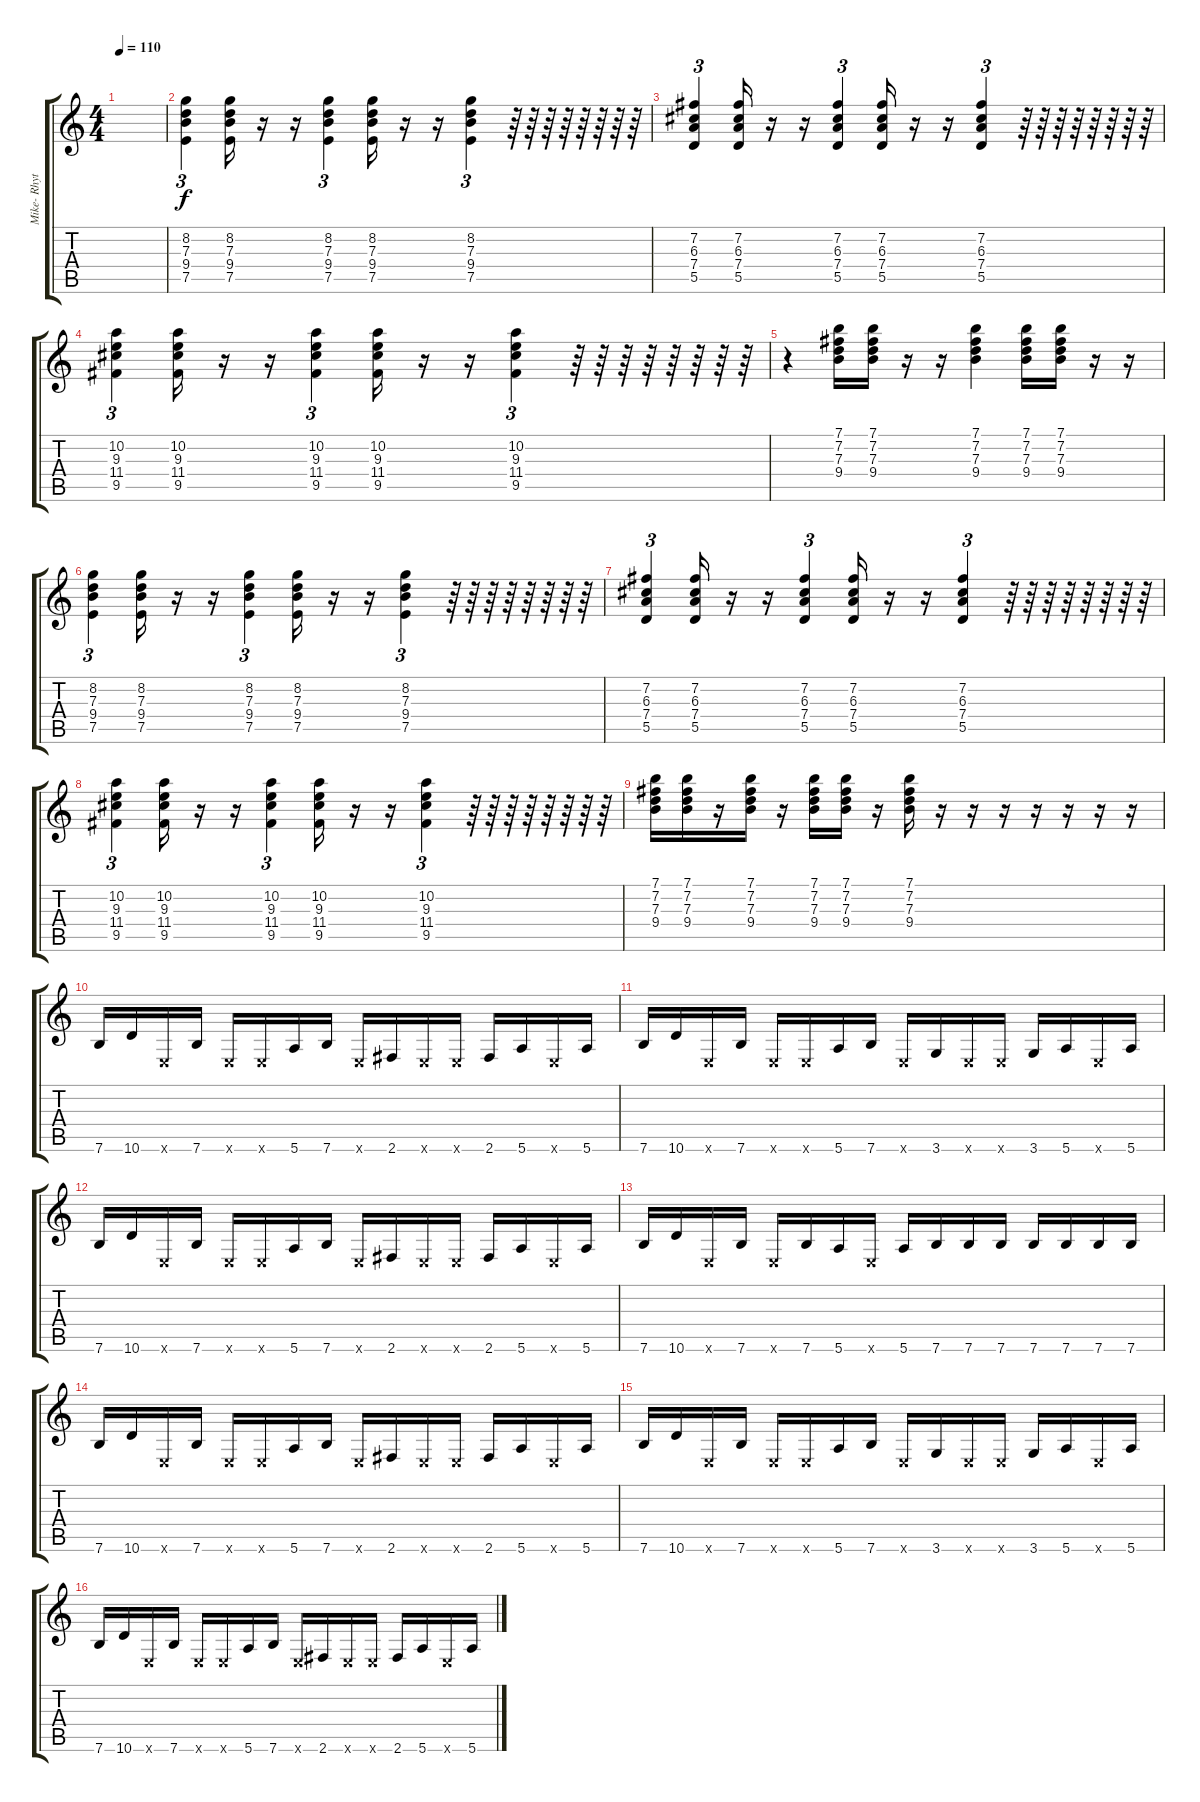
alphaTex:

\track ("Mike- Rhythm" "Mike- Rhyt") {instrument electricguitarjazz}
\staff {score tabs}
\tuning (E4 B3 G3 D3 A2 E2) {hide}
\ts (4 4)
\tempo 110
\clef g2
\ks c
|
(8.2 7.3 9.4 7.5).4{tu (3 2)} (8.2 7.3 9.4 7.5).16 r.16 r.16 (8.2 7.3 9.4 7.5).4{tu (3 2)} (8.2 7.3 9.4 7.5).16 r.16 r.16 (8.2 7.3 9.4 7.5).4{tu (3 2)} r.64 r.64 r.64 r.64 r.64 r.64 r.64 r.64 |
(7.2 6.3 7.4 5.5).4{tu (3 2)} (7.2 6.3 7.4 5.5).16 r.16 r.16 (7.2 6.3 7.4 5.5).4{tu (3 2)} (7.2 6.3 7.4 5.5).16 r.16 r.16 (7.2 6.3 7.4 5.5).4{tu (3 2)} r.64 r.64 r.64 r.64 r.64 r.64 r.64 r.64 |
(10.2 9.3 11.4 9.5).4{tu (3 2)} (10.2 9.3 11.4 9.5).16 r.16 r.16 (10.2 9.3 11.4 9.5).4{tu (3 2)} (10.2 9.3 11.4 9.5).16 r.16 r.16 (10.2 9.3 11.4 9.5).4{tu (3 2)} r.64 r.64 r.64 r.64 r.64 r.64 r.64 r.64 |
r.4 (7.1 7.2 7.3 9.4).16 (7.1 7.2 7.3 9.4).16 r.16 r.16 (7.1 7.2 7.3 9.4).4 (7.1 7.2 7.3 9.4).16 (7.1 7.2 7.3 9.4).16 r.16 r.16 |
(8.2 7.3 9.4 7.5).4{tu (3 2)} (8.2 7.3 9.4 7.5).16 r.16 r.16 (8.2 7.3 9.4 7.5).4{tu (3 2)} (8.2 7.3 9.4 7.5).16 r.16 r.16 (8.2 7.3 9.4 7.5).4{tu (3 2)} r.64 r.64 r.64 r.64 r.64 r.64 r.64 r.64 |
(7.2 6.3 7.4 5.5).4{tu (3 2)} (7.2 6.3 7.4 5.5).16 r.16 r.16 (7.2 6.3 7.4 5.5).4{tu (3 2)} (7.2 6.3 7.4 5.5).16 r.16 r.16 (7.2 6.3 7.4 5.5).4{tu (3 2)} r.64 r.64 r.64 r.64 r.64 r.64 r.64 r.64 |
(10.2 9.3 11.4 9.5).4{tu (3 2)} (10.2 9.3 11.4 9.5).16 r.16 r.16 (10.2 9.3 11.4 9.5).4{tu (3 2)} (10.2 9.3 11.4 9.5).16 r.16 r.16 (10.2 9.3 11.4 9.5).4{tu (3 2)} r.64 r.64 r.64 r.64 r.64 r.64 r.64 r.64 |
(7.1 7.2 7.3 9.4).16 (7.1 7.2 7.3 9.4).16 r.16 (7.1 7.2 7.3 9.4).16 r.16 (7.1 7.2 7.3 9.4).16 (7.1 7.2 7.3 9.4).16 r.16 (7.1 7.2 7.3 9.4).16 r.16 r.16 r.16 r.16 r.16 r.16 r.16 |
7.6.16 10.6.16 0.6{x}.16 7.6.16 0.6{x}.16 0.6{x}.16 5.6.16 7.6.16 0.6{x}.16 2.6.16 0.6{x}.16 0.6{x}.16 2.6.16 5.6.16 0.6{x}.16 5.6.16 |
7.6.16 10.6.16 0.6{x}.16 7.6.16 0.6{x}.16 0.6{x}.16 5.6.16 7.6.16 0.6{x}.16 3.6.16 0.6{x}.16 0.6{x}.16 3.6.16 5.6.16 0.6{x}.16 5.6.16 |
7.6.16 10.6.16 0.6{x}.16 7.6.16 0.6{x}.16 0.6{x}.16 5.6.16 7.6.16 0.6{x}.16 2.6.16 0.6{x}.16 0.6{x}.16 2.6.16 5.6.16 0.6{x}.16 5.6.16 |
7.6.16 10.6.16 0.6{x}.16 7.6.16 0.6{x}.16 7.6.16 5.6.16 0.6{x}.16 5.6.16 7.6.16 7.6.16 7.6.16 7.6.16 7.6.16 7.6.16 7.6.16 |
7.6.16 10.6.16 0.6{x}.16 7.6.16 0.6{x}.16 0.6{x}.16 5.6.16 7.6.16 0.6{x}.16 2.6.16 0.6{x}.16 0.6{x}.16 2.6.16 5.6.16 0.6{x}.16 5.6.16 |
7.6.16 10.6.16 0.6{x}.16 7.6.16 0.6{x}.16 0.6{x}.16 5.6.16 7.6.16 0.6{x}.16 3.6.16 0.6{x}.16 0.6{x}.16 3.6.16 5.6.16 0.6{x}.16 5.6.16 |
7.6.16 10.6.16 0.6{x}.16 7.6.16 0.6{x}.16 0.6{x}.16 5.6.16 7.6.16 0.6{x}.16 2.6.16 0.6{x}.16 0.6{x}.16 2.6.16 5.6.16 0.6{x}.16 5.6.16
